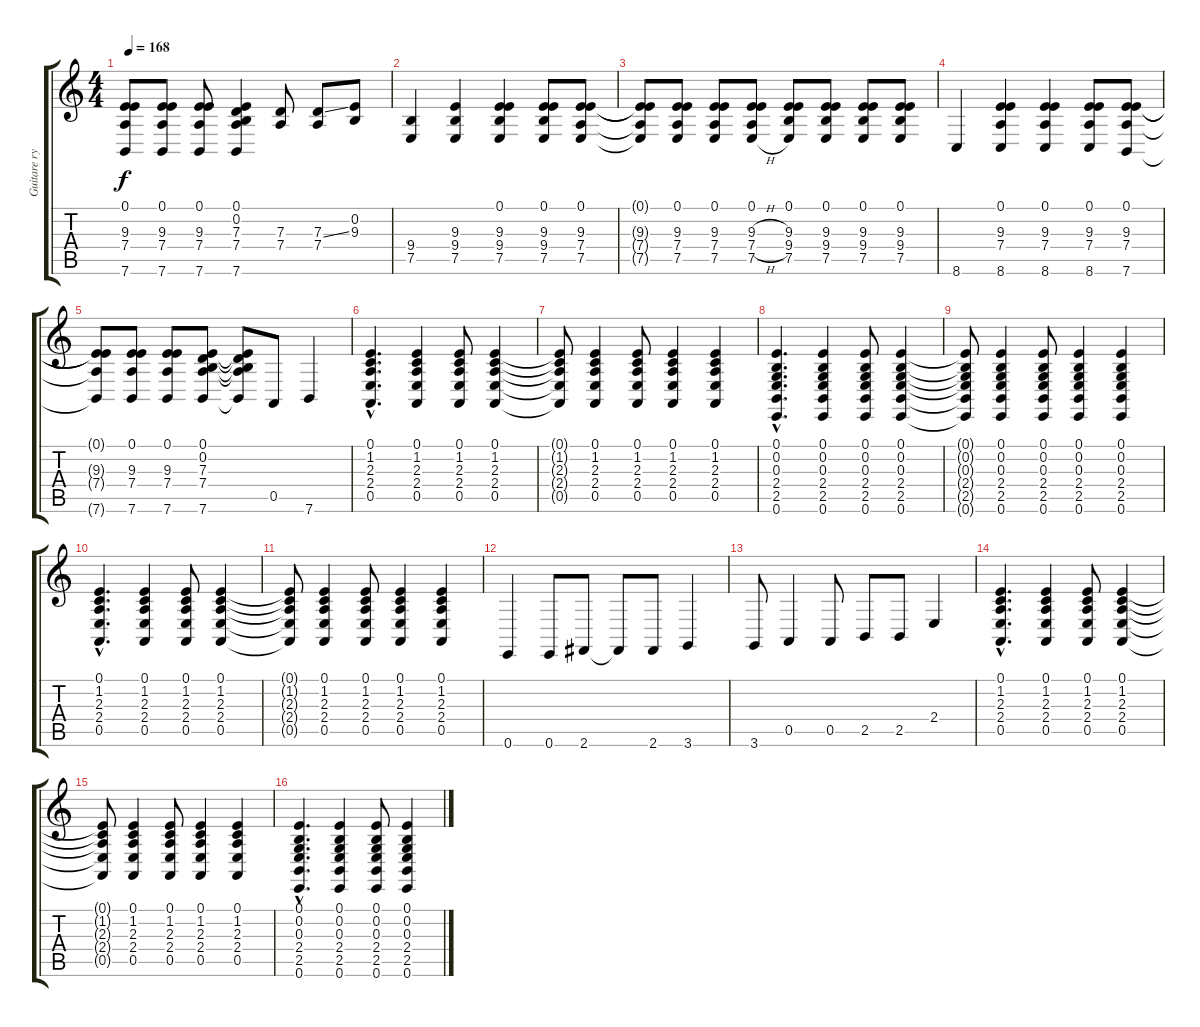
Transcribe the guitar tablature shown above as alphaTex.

\track ("Guitare rythmique" "Guitare ry") {instrument fx4atmosphere}
\staff {score tabs}
\tuning (E4 B3 G3 D3 A2 E2) {hide}
\ts (4 4)
\tempo 168
\clef g2
\ks c
(0.1{t} 9.3{t} 7.4{t} 7.6{t}).8{dy f} (0.1 9.3 7.4 7.6).8 (0.1 9.3 7.4 7.6).8 (0.1 0.2 7.3 7.4 7.6).4 (7.3 7.4).8 (7.3{ss} 7.4).8 (0.2 9.3).8 |
(9.4 7.5).4 (9.3 9.4 7.5).4 (0.1 9.3 9.4 7.5).4 (0.1 9.3 9.4 7.5).8 (0.1 9.3 7.4 7.5).8 |
(0.1{t} 9.3{t} 7.4{t} 7.5{t}).8 (0.1 9.3 7.4 7.5).8 (0.1 9.3 7.4 7.5).8 (0.1{h} 9.3{h} 7.4{h} 7.5{h}).8 (0.1 9.3 9.4 7.5).8 (0.1 9.3 9.4 7.5).8 (0.1 9.3 9.4 7.5).8 (0.1 9.3 9.4 7.5).8 |
8.6.4 (0.1 9.3 7.4 8.6).4 (0.1 9.3 7.4 8.6).4 (0.1 9.3 7.4 8.6).8 (0.1 9.3 7.4 7.6).8 |
(0.1{t} 9.3{t} 7.4{t} 7.6{t}).8 (0.1 9.3 7.4 7.6).8 (0.1 9.3 7.4 7.6).8 (0.1 0.2 7.3 7.4 7.6).8 (0.1{t} 0.2{t} 7.3{t} 7.4{t} 7.6{t}).8 0.5.8 7.6.4 |
(0.1{hac} 1.2{hac} 2.3{hac} 2.4{hac} 0.5{hac}).4{d} (0.1 1.2 2.3 2.4 0.5).4 (0.1 1.2 2.3 2.4 0.5).8 (0.1 1.2 2.3 2.4 0.5).4 |
(0.1{t} 1.2{t} 2.3{t} 2.4{t} 0.5{t}).8 (0.1 1.2 2.3 2.4 0.5).4 (0.1 1.2 2.3 2.4 0.5).8 (0.1 1.2 2.3 2.4 0.5).4 (0.1 1.2 2.3 2.4 0.5).4 |
(0.1{hac} 0.2{hac} 0.3{hac} 2.4{hac} 2.5{hac} 0.6{hac}).4{d} (0.1 0.2 0.3 2.4 2.5 0.6).4 (0.1 0.2 0.3 2.4 2.5 0.6).8 (0.1 0.2 0.3 2.4 2.5 0.6).4 |
(0.1{t} 0.2{t} 0.3{t} 2.4{t} 2.5{t} 0.6{t}).8 (0.1 0.2 0.3 2.4 2.5 0.6).4 (0.1 0.2 0.3 2.4 2.5 0.6).8 (0.1 0.2 0.3 2.4 2.5 0.6).4 (0.1 0.2 0.3 2.4 2.5 0.6).4 |
(0.1{hac} 1.2{hac} 2.3{hac} 2.4{hac} 0.5{hac}).4{d} (0.1 1.2 2.3 2.4 0.5).4 (0.1 1.2 2.3 2.4 0.5).8 (0.1 1.2 2.3 2.4 0.5).4 |
(0.1{t} 1.2{t} 2.3{t} 2.4{t} 0.5{t}).8 (0.1 1.2 2.3 2.4 0.5).4 (0.1 1.2 2.3 2.4 0.5).8 (0.1 1.2 2.3 2.4 0.5).4 (0.1 1.2 2.3 2.4 0.5).4 |
0.6.4 0.6.8 2.6.8 2.6{t}.8 2.6.8 3.6.4 |
3.6.8 0.5.4 0.5.8 2.5.8 2.5.8 2.4.4 |
(0.1{hac} 1.2{hac} 2.3{hac} 2.4{hac} 0.5{hac}).4{d} (0.1 1.2 2.3 2.4 0.5).4 (0.1 1.2 2.3 2.4 0.5).8 (0.1 1.2 2.3 2.4 0.5).4 |
(0.1{t} 1.2{t} 2.3{t} 2.4{t} 0.5{t}).8 (0.1 1.2 2.3 2.4 0.5).4 (0.1 1.2 2.3 2.4 0.5).8 (0.1 1.2 2.3 2.4 0.5).4 (0.1 1.2 2.3 2.4 0.5).4 |
(0.1{hac} 0.2{hac} 0.3{hac} 2.4{hac} 2.5{hac} 0.6{hac}).4{d} (0.1 0.2 0.3 2.4 2.5 0.6).4 (0.1 0.2 0.3 2.4 2.5 0.6).8 (0.1 0.2 0.3 2.4 2.5 0.6).4
